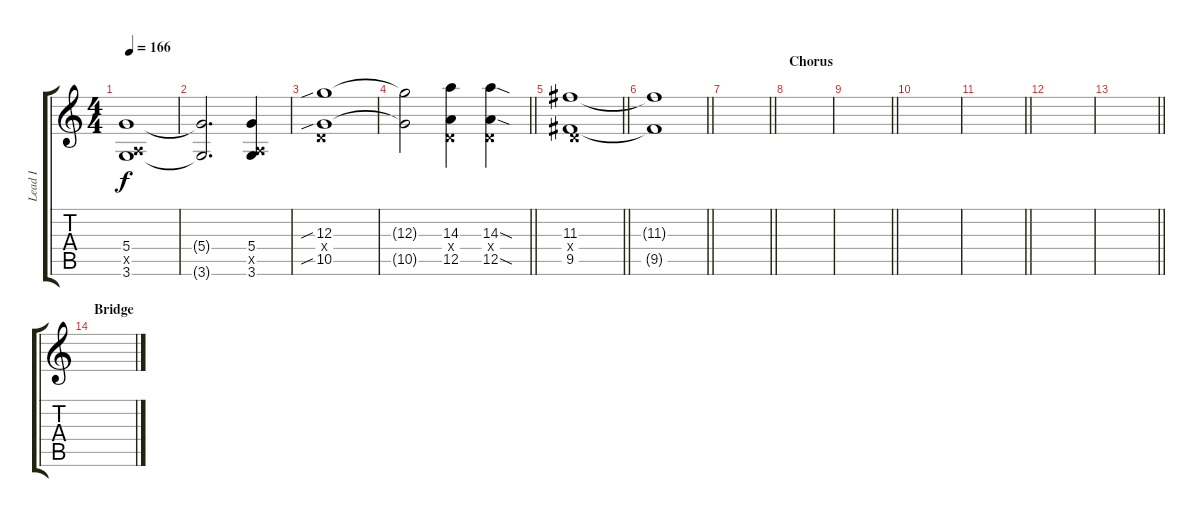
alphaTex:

\track ("Lead I" "Lead I") {instrument overdrivenguitar}
\staff {score tabs}
\tuning (E4 B3 G3 D3 A2 E2) {hide}
\ts (4 4)
\tempo 166
\clef g2
\ks c
(5.4 0.5{x} 3.6).1{dy f} |
(5.4{t} 3.6{t}).2{d} (5.4 0.5{x} 3.6).4 |
(12.3{sib} 0.4{x} 10.5{sib}).1 |
\barLineRight lightlight
(12.3{t} 10.5{t}).2 (14.3 0.4{x} 12.5).4 (14.3{sod} 0.4{x} 12.5{sod}).4 |
\barLineRight lightlight
(11.3 0.4{x} 9.5).1 |
\barLineRight lightlight
(11.3{t} 9.5{t}).1 |
\barLineRight lightlight
|
\section ("" "Chorus")
|
\barLineRight lightlight
|
|
\barLineRight lightlight
|
|
\barLineRight lightlight
|
\section ("" "Bridge")
